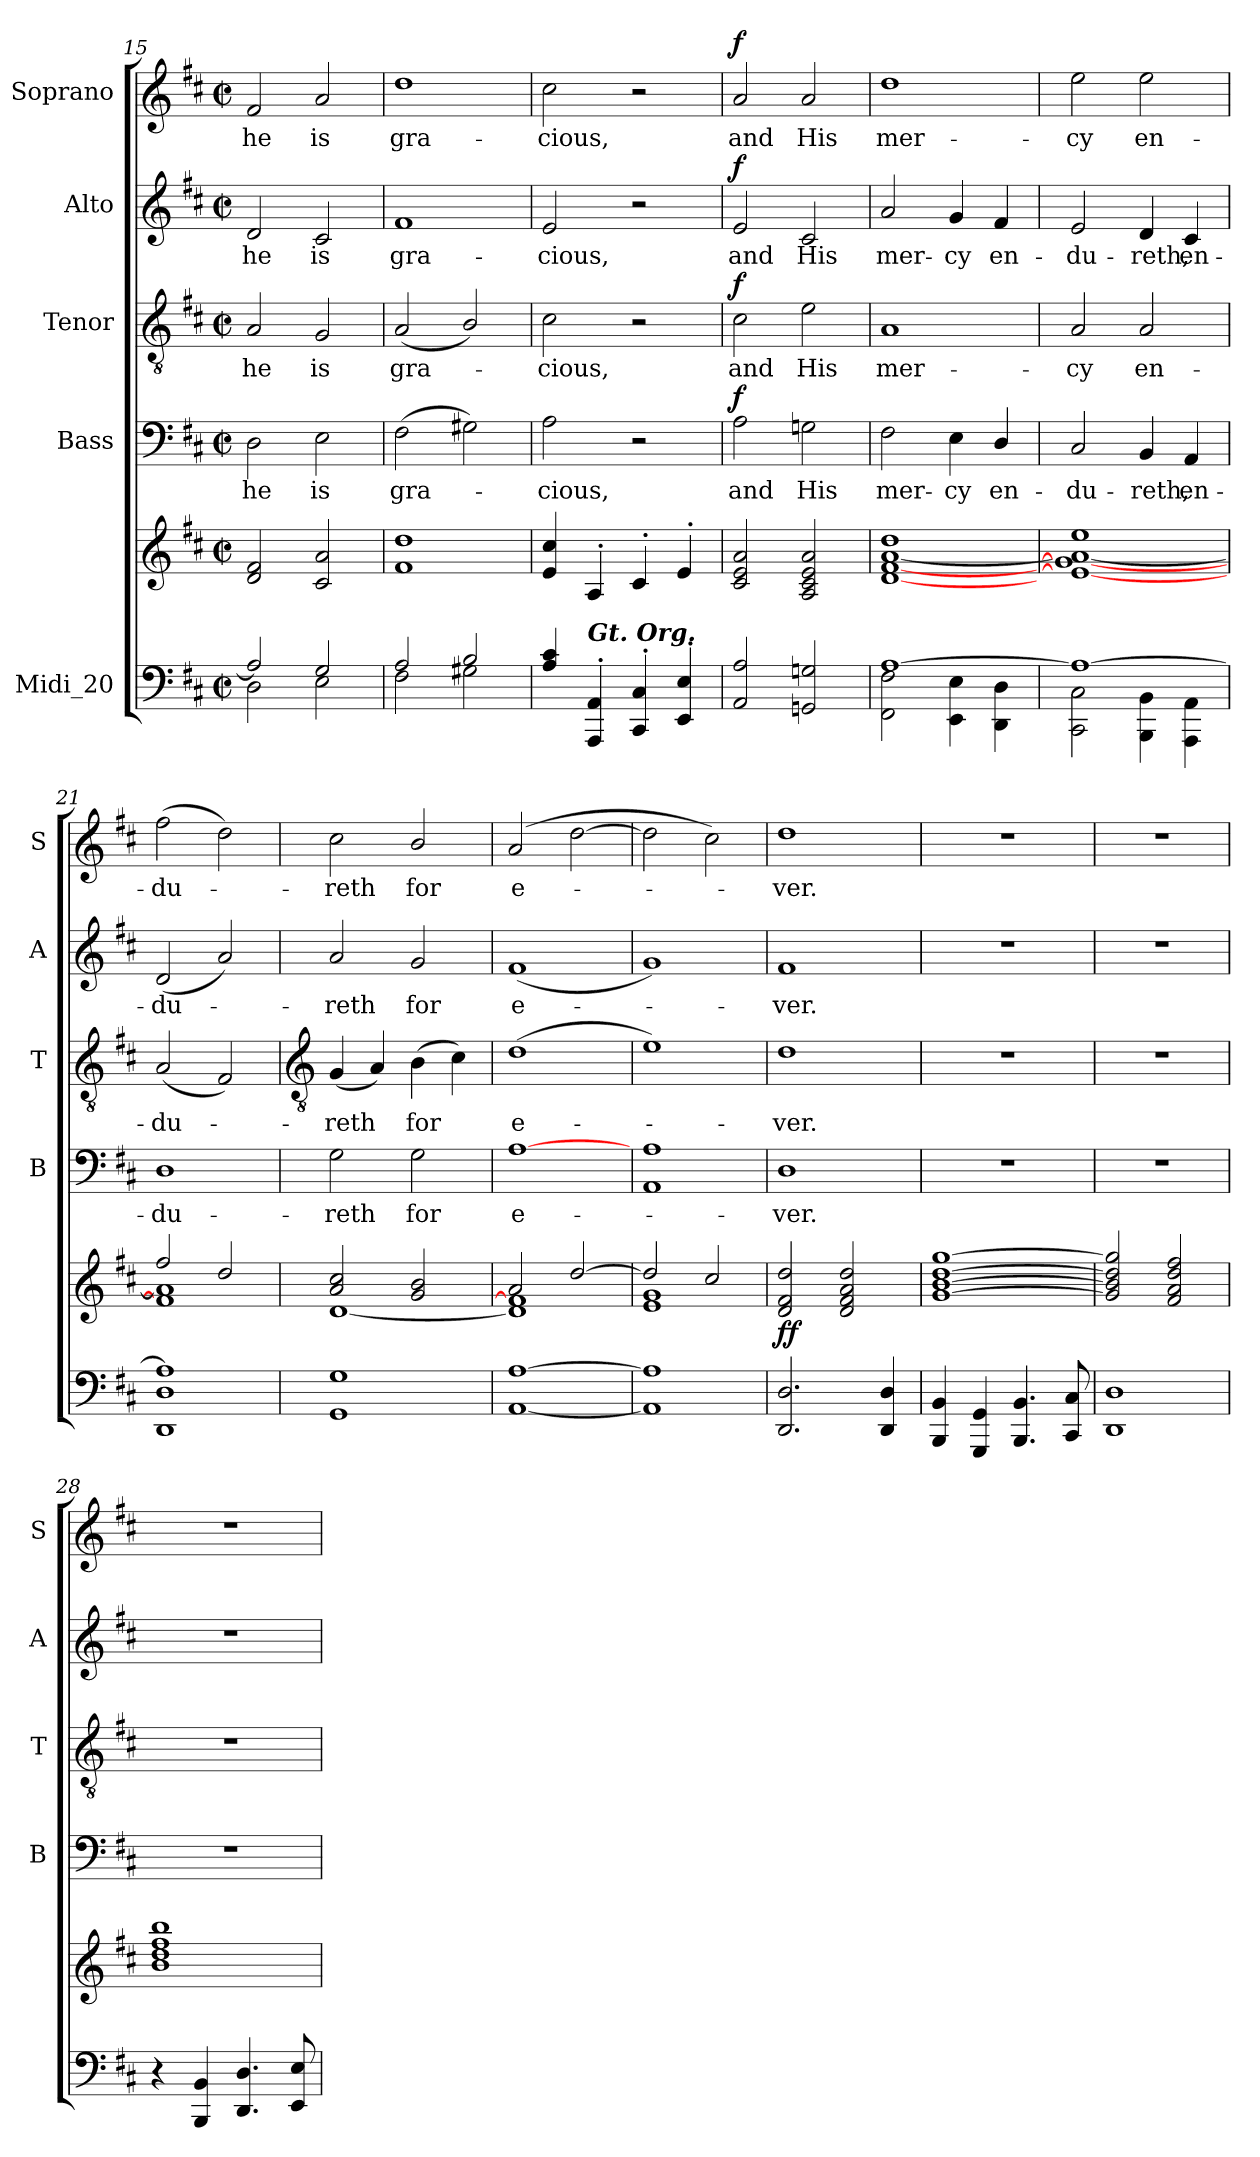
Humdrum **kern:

**kern	**kern	**dynam	**kern	**text	**dynam	**kern	**text	**dynam	**kern	**text	**dynam	**kern	**text	**dynam
*part5	*part5	*part5	*part4	*part4	*part4	*part3	*part3	*part3	*part2	*part2	*part2	*part1	*part1	*part1
*staff6	*staff5	*staff5/6	*staff4	*staff4	*staff4	*staff3	*staff3	*staff3	*staff2	*staff2	*staff2	*staff1	*staff1	*staff1
*I"Midi_20	*	*	*I"Bass	*	*	*I"Tenor	*	*	*I"Alto	*	*	*I"Soprano	*	*
*	*	*	*I'B	*	*	*I'T	*	*	*I'A	*	*	*I'S	*	*
*clefF4	*clefG2	*	*clefF4	*	*	*clefGv2	*	*	*clefG2	*	*	*clefG2	*	*
*k[f#c#]	*k[f#c#]	*	*k[f#c#]	*	*	*k[f#c#]	*	*	*k[f#c#]	*	*	*k[f#c#]	*	*
*D:	*D:	*	*D:	*	*	*D:	*	*	*D:	*	*	*D:	*	*
*M2/2	*M2/2	*	*M2/2	*	*	*M2/2	*	*	*M2/2	*	*	*M2/2	*	*
*met(c|)	*met(c|)	*	*met(c|)	*	*	*met(c|)	*	*	*met(c|)	*	*	*met(c|)	*	*
=15	=15	=15	=15	=15	=15	=15	=15	=15	=15	=15	=15	=15	=15	=15
*^	*^	*	*	*	*	*	*	*	*	*	*	*	*	*
!	!	!	!	!	!	!LO:LY:b	!	!	!LO:LY:b	!	!	!LO:LY:b	!	!	!LO:LY:b	!
2A/]	2D\	2d 2f#	1ryy	.	2D	he	.	2A	he	.	2d	he	.	2f#	he	.
!	!	!	!	!	!	!LO:LY:b	!	!	!LO:LY:b	!	!	!LO:LY:b	!	!	!LO:LY:b	!
2G/	2E	2c# 2a	.	.	2E	is	.	2G	is	.	2c#	is	.	2a	is	.
=16	=16	=16	=16	=16	=16	=16	=16	=16	=16	=16	=16	=16	=16	=16	=16	=16
!	!	!	!	!	!	!LO:LY:b	!	!	!LO:LY:b	!	!	!LO:LY:b	!	!	!LO:LY:b	!
2A/	2F#	1f# 1dd	1ryy	.	(>2F#	gra-	.	(<2A	gra-	.	1f#	gra-	.	1dd	gra-	.
2B/	2G#X	.	.	.	2G#X)	.	.	2B/)	.	.	.	.	.	.	.	.
=17	=17	=17	=17	=17	=17	=17	=17	=17	=17	=17	=17	=17	=17	=17	=17	=17
!	!	!	!	!	!	!LO:LY:b	!	!	!LO:LY:b	!	!	!LO:LY:b	!	!	!LO:LY:b	!
4A/ 4c#/	1ryy	4e 4cc#	1ryy	.	2A	cious,	.	2c#	cious,	.	2e	-cious,	.	2cc#	-cious,	.
!	!	!LO:TX:b:Bi:t=Gt. Org.	!	!	!	!	!	!	!	!	!	!	!	!	!	!
4AAA/' 4AA/'	.	4A'	.	.	.	.	.	.	.	.	.	.	.	.	.	.
4CC#/' 4C#/'	.	4c#'	.	.	2r	.	.	2r	.	.	2r	.	.	2r	.	.
4EE/' 4E/'	.	4e'	.	.	.	.	.	.	.	.	.	.	.	.	.	.
=18	=18	=18	=18	=18	=18	=18	=18	=18	=18	=18	=18	=18	=18	=18	=18	=18
!	!	!	!	!	!	!LO:LY:b	!LO:DY:b	!	!LO:LY:b	!LO:DY:b	!	!LO:LY:b	!LO:DY:b	!	!LO:LY:b	!LO:DY:b
2AA/ 2A/	1ryy	2c# 2e 2a	1ryy	.	2A	and	f	2c#	and	f	2e	and	f	2a	and	f
!	!	!	!	!	!	!LO:LY:b	!	!	!LO:LY:b	!	!	!LO:LY:b	!	!	!LO:LY:b	!
2GGn/ 2Gn/	.	2A 2c# 2e 2a	.	.	2Gn	His	.	2e	His	.	2c#	His	.	2a	His	.
=19	=19	=19	=19	=19	=19	=19	=19	=19	=19	=19	=19	=19	=19	=19	=19	=19
!	!	!	!	!	!	!LO:LY:b	!	!	!LO:LY:b	!	!	!LO:LY:b	!	!	!LO:LY:b	!
[1A/	2FF#\ 2F#\	1dd	[1d [1f# [1a	.	2F#	mer-	.	1A	mer-	.	2a	mer-	.	1dd	mer-	.
!	!	!	!	!	!	!LO:LY:b	!	!	!	!	!	!LO:LY:b	!	!	!	!
.	4EE\ 4E\	.	.	.	4E	-cy	.	.	.	.	4g	-cy	.	.	.	.
!	!	!	!	!	!	!LO:LY:b	!	!	!	!	!	!LO:LY:b	!	!	!	!
.	4DD\ 4D\	.	.	.	4D/	en-	.	.	.	.	4f#	en-	.	.	.	.
=20	=20	=20	=20	=20	=20	=20	=20	=20	=20	=20	=20	=20	=20	=20	=20	=20
!	!	!	!	!	!	!LO:LY:b	!	!	!LO:LY:b	!	!	!LO:LY:b	!	!	!LO:LY:b	!
1A/_	2CC#\ 2C#\	1ee	1e_ 1g_ 1a_	.	2C#	-du-	.	2A	-cy	.	2e	-du-	.	2ee	-cy	.
!	!	!	!	!	!	!LO:LY:b	!	!	!LO:LY:b	!	!	!LO:LY:b	!	!	!LO:LY:b	!
.	4BBB\ 4BB\	.	.	.	4BB	-reth,	.	2A	en-	.	4d	-reth,	.	2ee	en-	.
!	!	!	!	!	!	!LO:LY:b	!	!	!	!	!	!LO:LY:b	!	!	!	!
.	4AAA\ 4AA\	.	.	.	4AA	en-	.	.	.	.	4c#	en-	.	.	.	.
=21	=21	=21	=21	=21	=21	=21	=21	=21	=21	=21	=21	=21	=21	=21	=21	=21
!	!	!	!	!	!	!LO:LY:b	!	!	!LO:LY:b	!	!	!LO:LY:b	!	!	!LO:LY:b	!
1A/]	1DD 1D	2ff#/	1f#] 1a]	.	1D	-du-	.	(<2A	-du-	.	(2d	-du-	.	(>2ff#	-du-	.
.	.	2dd/	.	.	.	.	.	2F#)	.	.	2a)	.	.	2dd)	.	.
*v	*v	*	*	*	*	*	*	*	*	*	*	*	*	*	*	*
!!LO:LB:g=z
=22	=22	=22	=22	=22	=22	=22	=22	=22	=22	=22	=22	=22	=22	=22	=22
*	*	*	*	*	*	*	*clefGv2	*	*	*	*	*	*	*	*
!	!	!	!	!	!LO:LY:b	!	!	!LO:LY:b	!	!	!LO:LY:b	!	!	!LO:LY:b	!
1GG 1G	2a/ 2cc#/	[1d	.	2G	-reth	.	(<4G	reth	.	2a	reth	.	2cc#	reth	.
.	.	.	.	.	.	.	4A)	.	.	.	.	.	.	.	.
!	!	!	!	!	!LO:LY:b	!	!	!LO:LY:b	!	!	!LO:LY:b	!	!	!LO:LY:b	!
.	2g 2b	.	.	2G	for	.	(>4B	for	.	2g	for	.	2b/	for	.
.	.	.	.	.	.	.	4c#)	.	.	.	.	.	.	.	.
=23	=23	=23	=23	=23	=23	=23	=23	=23	=23	=23	=23	=23	=23	=23	=23
!	!	!	!	!	!LO:LY:b	!	!	!LO:LY:b	!	!	!LO:LY:b	!	!	!LO:LY:b	!
[1AA [1A	2a	1d] 1f#]	.	[1A	e-	.	(>1d	e-	.	(<1f#	e-	.	(>2a	e-	.
.	[2dd/	.	.	.	.	.	.	.	.	.	.	.	[2dd	.	.
=24	=24	=24	=24	=24	=24	=24	=24	=24	=24	=24	=24	=24	=24	=24	=24
1AA] 1A]	2dd/]	1e 1g	.	1AA 1A	.	.	1e)	.	.	1g)	.	.	2dd]	.	.
.	2cc#/	.	.	.	.	.	.	.	.	.	.	.	2cc#)	.	.
=25	=25	=25	=25	=25	=25	=25	=25	=25	=25	=25	=25	=25	=25	=25	=25
!	!	!	!LO:DY:b	!	!LO:LY:b	!	!	!LO:LY:b	!	!	!LO:LY:b	!	!	!LO:LY:b	!
2.DD 2.D	2d 2f# 2dd	1ryy	ff	1D	ver.	.	1d	ver.	.	1f#	ver.	.	1dd	ver.	.
.	2d 2f# 2a 2dd	.	.	.	.	.	.	.	.	.	.	.	.	.	.
4DD 4D	.	.	.	.	.	.	.	.	.	.	.	.	.	.	.
=26	=26	=26	=26	=26	=26	=26	=26	=26	=26	=26	=26	=26	=26	=26	=26
4BBB 4BB	[1g [1b [1dd [1gg	1ryy	.	1r	.	.	1r	.	.	1r	.	.	1r	.	.
4GGG 4GG	.	.	.	.	.	.	.	.	.	.	.	.	.	.	.
4.BBB 4.BB	.	.	.	.	.	.	.	.	.	.	.	.	.	.	.
8CC# 8C#	.	.	.	.	.	.	.	.	.	.	.	.	.	.	.
=27	=27	=27	=27	=27	=27	=27	=27	=27	=27	=27	=27	=27	=27	=27	=27
1DD 1D	2g] 2b] 2dd] 2gg]	1ryy	.	1r	.	.	1r	.	.	1r	.	.	1r	.	.
.	2f# 2a 2dd 2ff#	.	.	.	.	.	.	.	.	.	.	.	.	.	.
=28	=28	=28	=28	=28	=28	=28	=28	=28	=28	=28	=28	=28	=28	=28	=28
4r	1b 1dd 1ff# 1bb	1ryy	.	1r	.	.	1r	.	.	1r	.	.	1r	.	.
4BBB 4BB	.	.	.	.	.	.	.	.	.	.	.	.	.	.	.
4.DD 4.D	.	.	.	.	.	.	.	.	.	.	.	.	.	.	.
8EE 8E	.	.	.	.	.	.	.	.	.	.	.	.	.	.	.
*	*v	*v	*	*	*	*	*	*	*	*	*	*	*	*	*
=	=	=	=	=	=	=	=	=	=	=	=	=	=	=
*-	*-	*-	*-	*-	*-	*-	*-	*-	*-	*-	*-	*-	*-	*-
